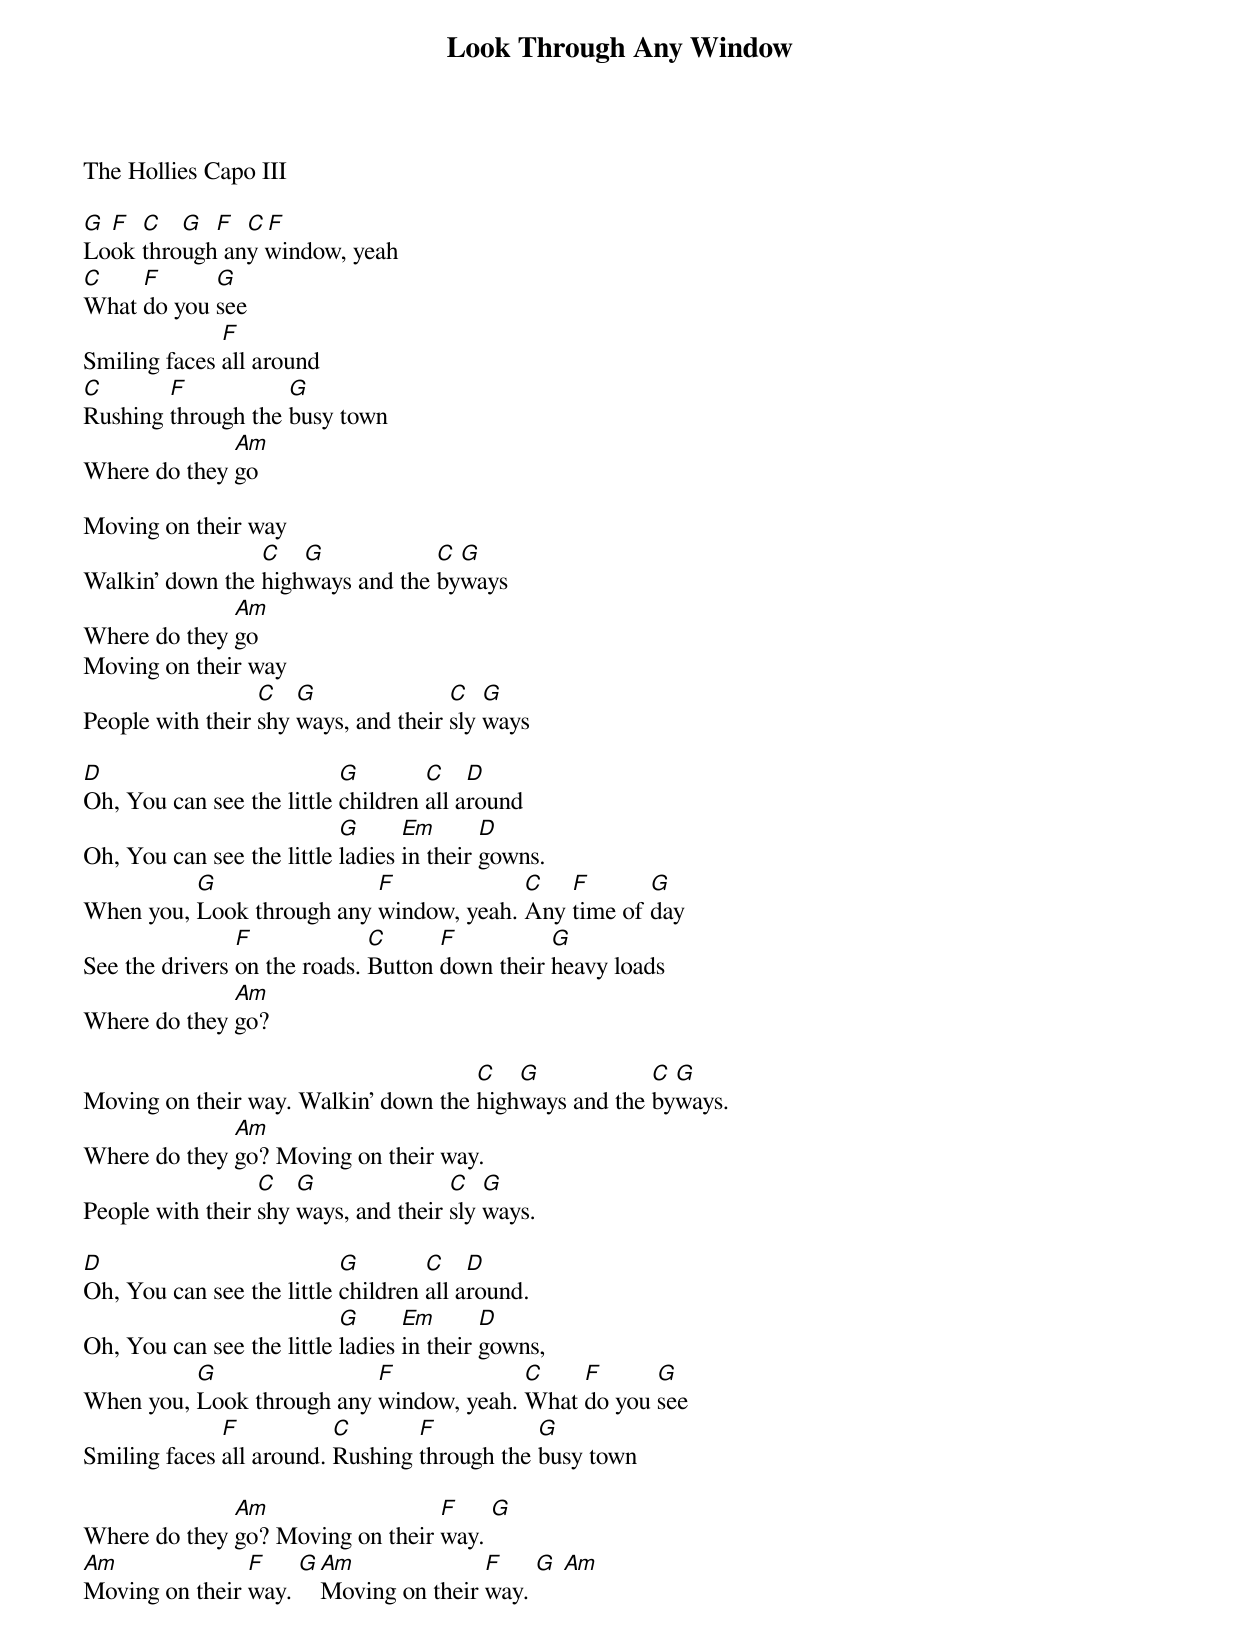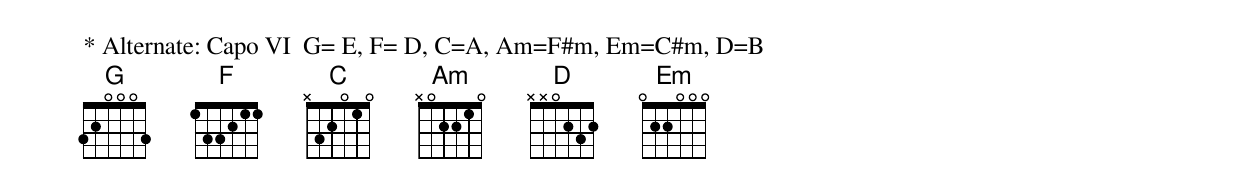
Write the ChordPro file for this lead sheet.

{title:Look Through Any Window}
The Hollies Capo III

[G] [F]  [C]   [G]  [F]  [C][F]
Look through any window, yeah
[C]What [F]do you [G]see
Smiling faces [F]all around
[C]Rushing [F]through the [G]busy town
Where do they [Am]go

Moving on their way
Walkin' down the [C]high[G]ways and the [C]by[G]ways
Where do they [Am]go
Moving on their way
People with their [C]shy [G]ways, and their [C]sly [G]ways

[D]Oh, You can see the little [G]children [C]all a[D]round
Oh, You can see the little [G]ladies [Em]in their [D]gowns.
When you, [G]Look through any [F]window, yeah. [C]Any [F]time of [G]day
See the drivers [F]on the roads. [C]Button [F]down their [G]heavy loads
Where do they [Am]go?

Moving on their way. Walkin' down the [C]high[G]ways and the [C]by[G]ways.
Where do they [Am]go? Moving on their way.
People with their [C]shy [G]ways, and their [C]sly [G]ways.

[D]Oh, You can see the little [G]children [C]all a[D]round.
Oh, You can see the little [G]ladies [Em]in their [D]gowns,
When you, [G]Look through any [F]window, yeah. [C]What [F]do you [G]see
Smiling faces [F]all around. [C]Rushing [F]through the [G]busy town

Where do they [Am]go? Moving on their [F]way. [G]
[Am]Moving on their [F]way. [G][Am]Moving on their [F]way. [G] [Am]

* Alternate: Capo VI  G= E, F= D, C=A, Am=F#m, Em=C#m, D=B
